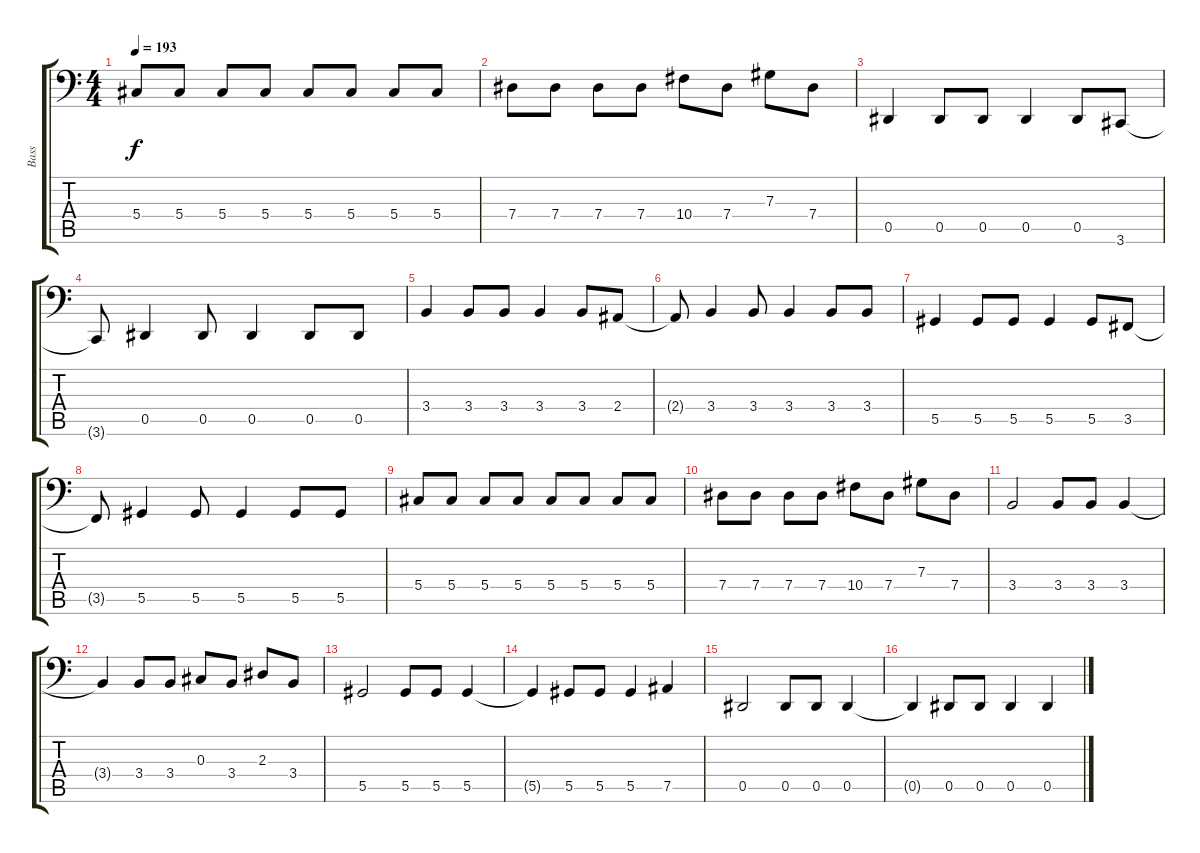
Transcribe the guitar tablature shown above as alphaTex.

\track ("Bass" "Bass") {instrument electricbassfinger}
\staff {score tabs}
\tuning (B2 Gb2 Db2 Ab1 Eb1 Bb0) {hide}
\ts (4 4)
\tempo 193
\clef f4
\ks c
5.4.8{dy f} 5.4.8 5.4.8 5.4.8 5.4.8 5.4.8 5.4.8 5.4.8 |
7.4.8 7.4.8 7.4.8 7.4.8 10.4.8 7.4.8 7.3.8 7.4.8 |
0.5.4 0.5.8 0.5.8 0.5.4 0.5.8 3.6.8 |
3.6{t}.8 0.5.4 0.5.8 0.5.4 0.5.8 0.5.8 |
3.4.4 3.4.8 3.4.8 3.4.4 3.4.8 2.4.8 |
2.4{t}.8 3.4.4 3.4.8 3.4.4 3.4.8 3.4.8 |
5.5.4 5.5.8 5.5.8 5.5.4 5.5.8 3.5.8 |
3.5{t}.8 5.5.4 5.5.8 5.5.4 5.5.8 5.5.8 |
5.4.8 5.4.8 5.4.8 5.4.8 5.4.8 5.4.8 5.4.8 5.4.8 |
7.4.8 7.4.8 7.4.8 7.4.8 10.4.8 7.4.8 7.3.8 7.4.8 |
3.4.2 3.4.8 3.4.8 3.4.4 |
3.4{t}.4 3.4.8 3.4.8 0.3.8 3.4.8 2.3.8 3.4.8 |
5.5.2 5.5.8 5.5.8 5.5.4 |
5.5{t}.4 5.5.8 5.5.8 5.5.4 7.5.4 |
0.5.2 0.5.8 0.5.8 0.5.4 |
0.5{t}.4 0.5.8 0.5.8 0.5.4 0.5.4
